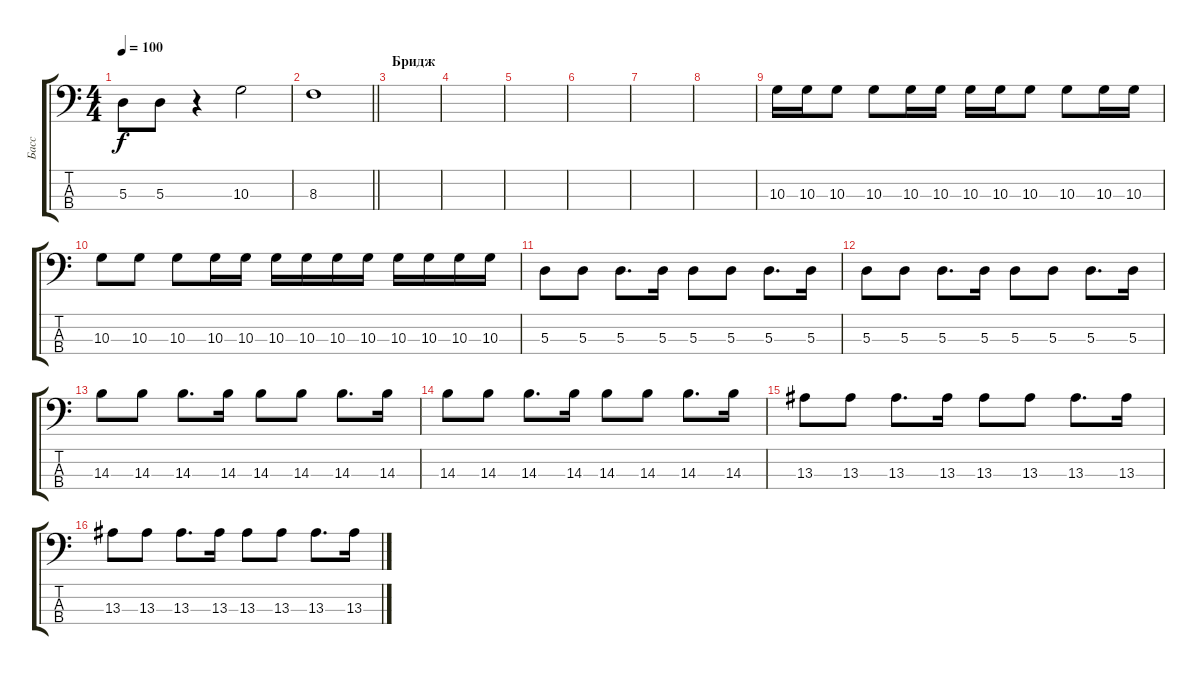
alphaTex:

\track ("Басс" "Басс") {instrument electricbassfinger}
\staff {score tabs}
\tuning (G2 D2 A1 E1) {hide}
\ts (4 4)
\tempo 100
\clef f4
\ks c
5.3.8{dy f} 5.3.8 r.4 10.3.2 |
\barLineRight lightlight
8.3.1 |
\section ("" "Бридж")
|
|
|
|
|
|
10.3.16{volume 10} 10.3.16 10.3.8 10.3.8 10.3.16 10.3.16 10.3.16 10.3.16 10.3.8 10.3.8 10.3.16 10.3.16 |
10.3.8 10.3.8 10.3.8 10.3.16 10.3.16 10.3.16 10.3.16 10.3.16 10.3.16 10.3.16 10.3.16 10.3.16 10.3.16 |
5.3.8 5.3.8 5.3.8{d} 5.3.16 5.3.8 5.3.8 5.3.8{d} 5.3.16 |
5.3.8 5.3.8 5.3.8{d} 5.3.16 5.3.8 5.3.8 5.3.8{d} 5.3.16 |
14.3.8 14.3.8 14.3.8{d} 14.3.16 14.3.8 14.3.8 14.3.8{d} 14.3.16 |
14.3.8 14.3.8 14.3.8{d} 14.3.16 14.3.8 14.3.8 14.3.8{d} 14.3.16 |
13.3.8 13.3.8 13.3.8{d} 13.3.16 13.3.8 13.3.8 13.3.8{d} 13.3.16 |
13.3.8 13.3.8 13.3.8{d} 13.3.16 13.3.8 13.3.8 13.3.8{d} 13.3.16
